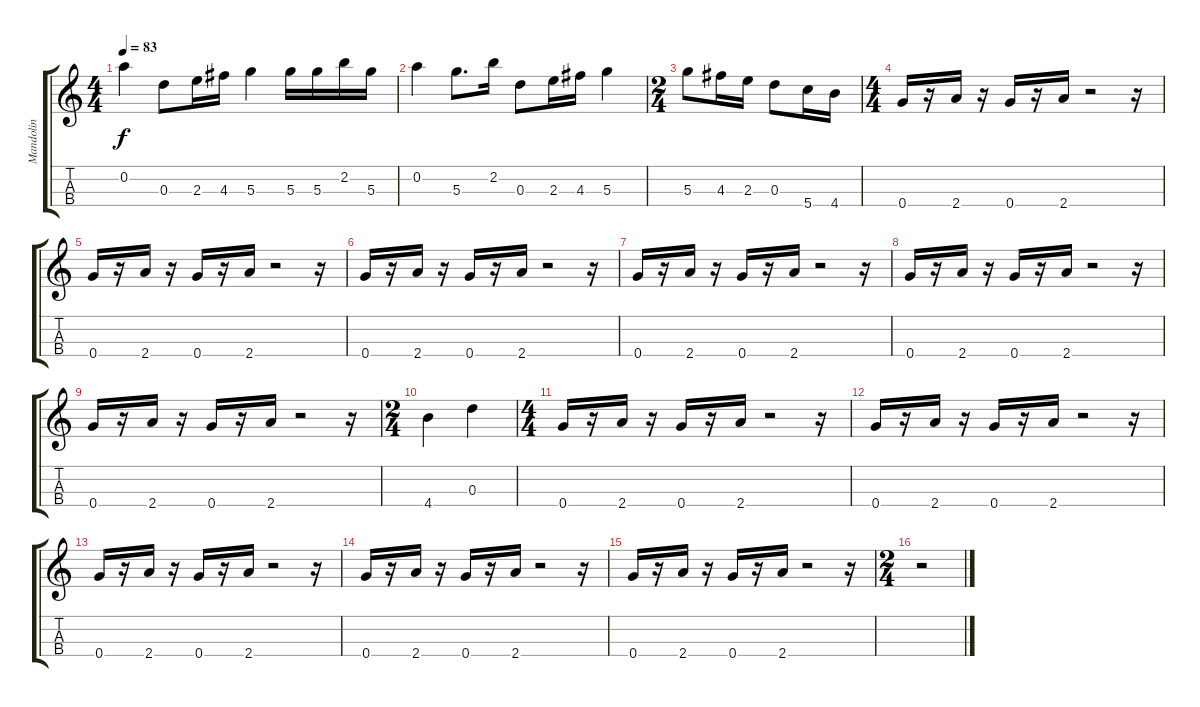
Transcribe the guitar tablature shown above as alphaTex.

\track ("Mandolin" "Mandolin") {instrument acousticguitarsteel}
\staff {score tabs}
\tuning (E5 A4 D4 G3) {hide}
\ts (4 4)
\tempo 83
\clef g2
\ks c
0.2.4{dy f} 0.3.8 2.3.16 4.3.16 5.3.4 5.3.16 5.3.16 2.2.16 5.3.16 |
0.2.4 5.3.8{d} 2.2.16 0.3.8 2.3.16 4.3.16 5.3.4 |
\ts (2 4)
5.3.8 4.3.16 2.3.16 0.3.8 5.4.16 4.4.16 |
\ts (4 4)
0.4.16 r.16 2.4.16 r.16 0.4.16 r.16 2.4.16 r.2 r.16 |
0.4.16 r.16 2.4.16 r.16 0.4.16 r.16 2.4.16 r.2 r.16 |
0.4.16 r.16 2.4.16 r.16 0.4.16 r.16 2.4.16 r.2 r.16 |
0.4.16 r.16 2.4.16 r.16 0.4.16 r.16 2.4.16 r.2 r.16 |
0.4.16 r.16 2.4.16 r.16 0.4.16 r.16 2.4.16 r.2 r.16 |
0.4.16 r.16 2.4.16 r.16 0.4.16 r.16 2.4.16 r.2 r.16 |
\ts (2 4)
4.4.4 0.3.4 |
\ts (4 4)
0.4.16 r.16 2.4.16 r.16 0.4.16 r.16 2.4.16 r.2 r.16 |
0.4.16 r.16 2.4.16 r.16 0.4.16 r.16 2.4.16 r.2 r.16 |
0.4.16 r.16 2.4.16 r.16 0.4.16 r.16 2.4.16 r.2 r.16 |
0.4.16 r.16 2.4.16 r.16 0.4.16 r.16 2.4.16 r.2 r.16 |
0.4.16 r.16 2.4.16 r.16 0.4.16 r.16 2.4.16 r.2 r.16 |
\ts (2 4)
r.2
